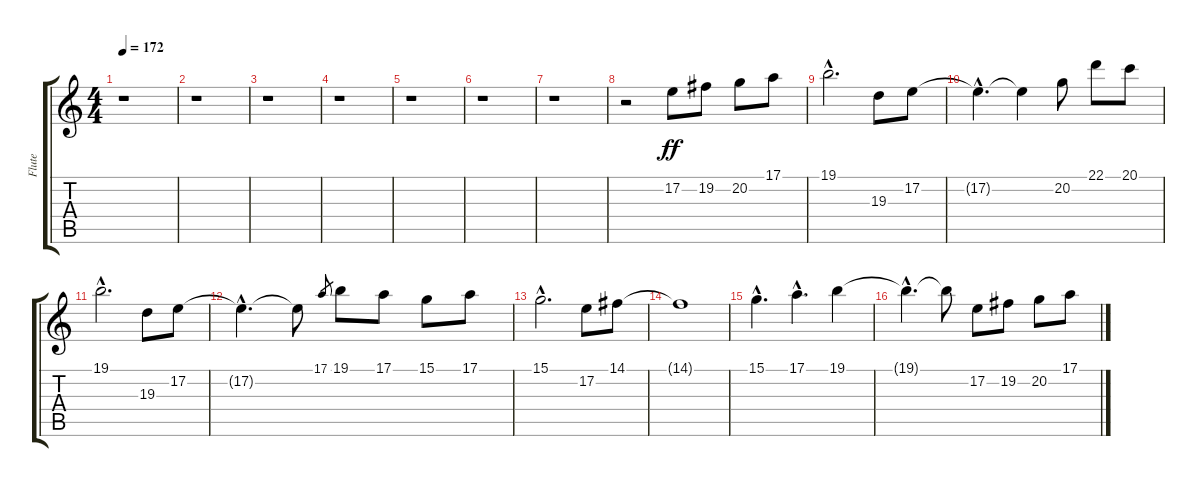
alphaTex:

\track ("Flute" "Flute") {instrument flute}
\staff {score tabs}
\tuning (E4 B3 G3 D3 A2 E2) {hide}
\ts (4 4)
\tempo 172
\clef g2
\ks c
r.1{dy ff} |
r.1 |
r.1 |
r.1 |
r.1 |
r.1 |
r.1 |
r.2 17.2.8 19.2.8 20.2.8 17.1.8 |
19.1{hac}.2{d} 19.3.8 17.2.8 |
17.2{hac t}.4{d} 17.2{t}.4 20.2.8 22.1.8 20.1.8 |
19.1{hac}.2{d} 19.3.8 17.2.8 |
17.2{hac t}.4{d} 17.2{t}.8 17.1.8{gr} 19.1.8 17.1.8 15.1.8 17.1.8 |
15.1{hac}.2{d} 17.2.8 14.1.8 |
14.1{t}.1 |
15.1{hac}.4{d} 17.1{hac}.4{d} 19.1.4 |
19.1{hac t}.4{d} 19.1{t}.8 17.2.8 19.2.8 20.2.8 17.1.8
